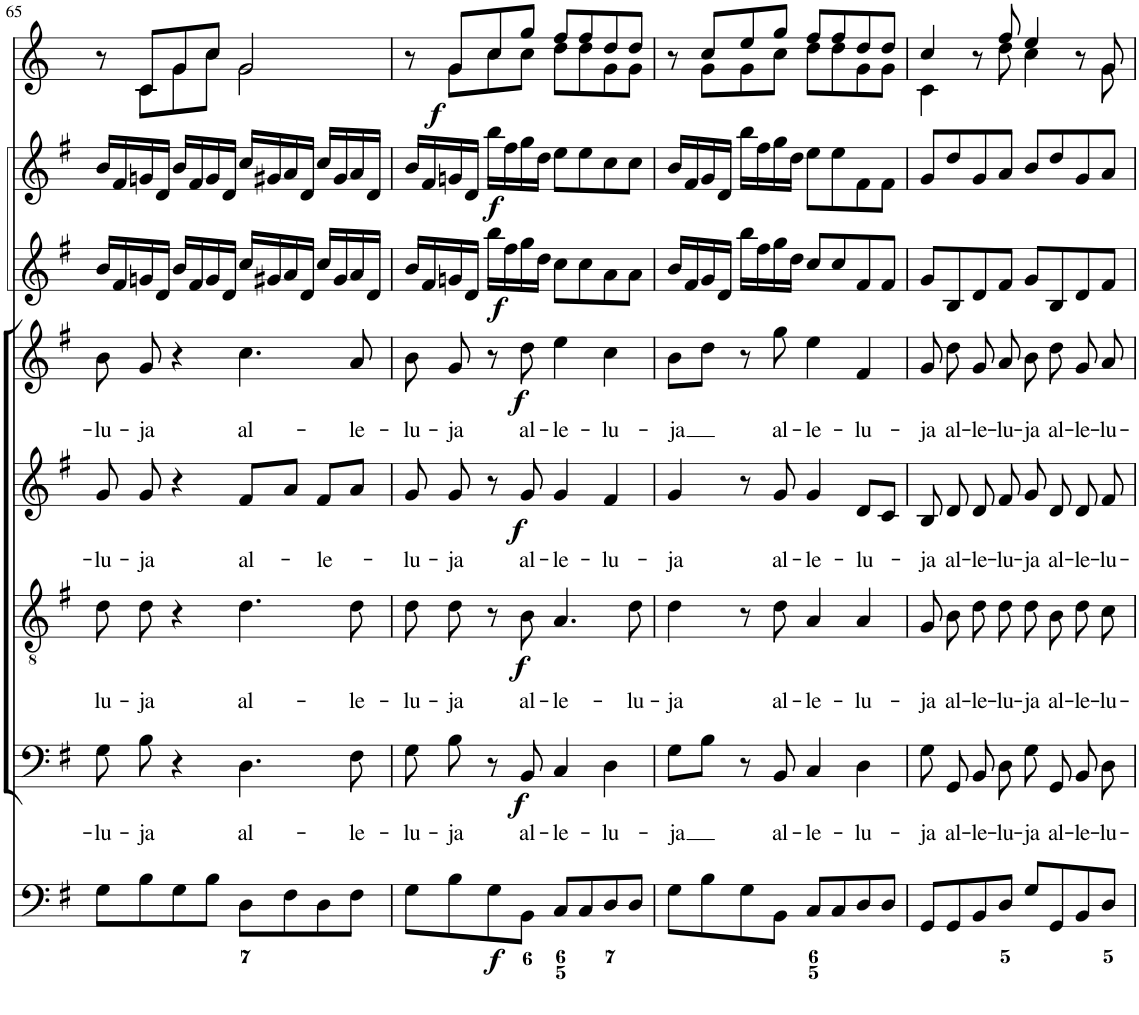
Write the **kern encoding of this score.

**kern	**dynam	**kern	**text	**dynam	**kern	**text	**dynam	**kern	**text	**dynam	**kern	**text	**dynam	**kern	**dynam	**kern	**dynam	**kern	**dynam
*part8	*part8	*part7	*part7	*part7	*part6	*part6	*part6	*part5	*part5	*part5	*part4	*part4	*part4	*part3	*part3	*part2	*part2	*part1	*part1
*staff8	*staff8	*staff7	*staff7	*staff7	*staff6	*staff6	*staff6	*staff5	*staff5	*staff5	*staff4	*staff4	*staff4	*staff3	*staff3	*staff2	*staff2	*staff1	*staff1
*I"Organ	*	*I"Voice	*	*	*I"Tenor	*	*	*I"Alto	*	*	*I"Voice	*	*	*I"Violin	*	*I"Violini	*	*I"Corni in G	*
*	*	*	*	*	*	*	*	*	*	*	*	*	*	*I'Vln	*	*I'Vln	*	*	*
!!LO:PB:g=z
*clefF4	*	*clefF4	*	*	*clefGv2	*	*	*clefG2	*	*	*clefG2	*	*	*clefG2	*	*clefG2	*	*clefG2	*
*	*	*	*	*	*	*	*	*	*	*	*	*	*	*	*	*	*	*Trd3c5	*
*k[f#]	*	*k[f#]	*	*	*k[f#]	*	*	*k[f#]	*	*	*k[f#]	*	*	*k[f#]	*	*k[f#]	*	*k[]	*
*M4/4	*	*M4/4	*	*	*M4/4	*	*	*M4/4	*	*	*M4/4	*	*	*M4/4	*	*M4/4	*	*M4/4	*
*met(c)	*	*met(c)	*	*	*met(c)	*	*	*met(c)	*	*	*met(c)	*	*	*met(c)	*	*met(c)	*	*met(c)	*
=65	=65	=65	=65	=65	=65	=65	=65	=65	=65	=65	=65	=65	=65	=65	=65	=65	=65	=65	=65
!	!	!	!LO:LY:b	!	!	!LO:LY:b	!	!	!LO:LY:b	!	!	!LO:LY:b	!	!	!	!	!	!	!
*	*	*	*	*	*	*	*	*	*	*	*	*	*	*	*	*	*	*^	*
8G\L	.	8G\	-lu-	.	8d\L	lu-	.	8g/	-lu-	.	8b\	-lu-	.	16b/LL	.	16b/LL	.	8r	8ryy	.
.	.	.	.	.	.	.	.	.	.	.	.	.	.	16f#/	.	16f#/	.	.	.	.
!	!	!	!LO:LY:b	!	!	!LO:LY:b	!	!	!LO:LY:b	!	!	!LO:LY:b	!	!	!	!	!	!	!	!
8B\	.	8B\	-ja	.	8d\J	-ja	.	8g/	-ja	.	8g/	-ja	.	16gn/	.	16gn/	.	8c/L	8c\L	.
.	.	.	.	.	.	.	.	.	.	.	.	.	.	16d/JJ	.	16d/JJ	.	.	.	.
8G\	.	4r	.	.	4r	.	.	4r	.	.	4r	.	.	16b/LL	.	16b/LL	.	8g/	8g\	.
.	.	.	.	.	.	.	.	.	.	.	.	.	.	16f#/	.	16f#/	.	.	.	.
8B\J	.	.	.	.	.	.	.	.	.	.	.	.	.	16g/	.	16g/	.	8cc/J	8cc\J	.
.	.	.	.	.	.	.	.	.	.	.	.	.	.	16d/JJ	.	16d/JJ	.	.	.	.
!	!	!	!LO:LY:b	!	!	!LO:LY:b	!	!	!LO:LY:b	!	!	!LO:LY:b	!	!	!	!	!	!	!	!
8D\L	.	4.D\	al-	.	4.d\	al-	.	8f#/L	al-	.	4.cc\	al-	.	16cc/LL	.	16cc/LL	.	2g/	2g\	.
.	.	.	.	.	.	.	.	.	.	.	.	.	.	16g#X/	.	16g#X/	.	.	.	.
8F#\	.	.	.	.	.	.	.	8a/J	.	.	.	.	.	16a/	.	16a/	.	.	.	.
.	.	.	.	.	.	.	.	.	.	.	.	.	.	16d/JJ	.	16d/JJ	.	.	.	.
!	!	!	!	!	!	!	!	!	!LO:LY:b	!	!	!	!	!	!	!	!	!	!	!
8D\	.	.	.	.	.	.	.	8f#/L	-le-	.	.	.	.	16cc/LL	.	16cc/LL	.	.	.	.
.	.	.	.	.	.	.	.	.	.	.	.	.	.	16g#/	.	16g#/	.	.	.	.
!	!	!	!LO:LY:b	!	!	!LO:LY:b	!	!	!	!	!	!LO:LY:b	!	!	!	!	!	!	!	!
8F#\J	.	8F#\	-le-	.	8d\	-le-	.	8a/J	.	.	8a/	-le-	.	16a/	.	16a/	.	.	.	.
.	.	.	.	.	.	.	.	.	.	.	.	.	.	16d/JJ	.	16d/JJ	.	.	.	.
=66	=66	=66	=66	=66	=66	=66	=66	=66	=66	=66	=66	=66	=66	=66	=66	=66	=66	=66	=66	=66
!	!	!	!LO:LY:b	!	!	!LO:LY:b	!	!	!LO:LY:b	!	!	!LO:LY:b	!	!	!	!	!	!	!	!
8G\L	.	8G\	-lu-	.	8d\L	-lu-	.	8g/	-lu-	.	8b\	-lu-	.	16b/LL	.	16b/LL	.	8r	8ryy	.
.	.	.	.	.	.	.	.	.	.	.	.	.	.	16f#/	.	16f#/	.	.	.	.
!	!	!	!LO:LY:b	!	!	!LO:LY:b	!	!	!LO:LY:b	!	!	!LO:LY:b	!	!	!	!	!	!	!	!LO:DY:b
8B\	.	8B\	-ja	.	8d\J	-ja	.	8g/	-ja	.	8g/	-ja	.	16gn/	.	16gn/	.	8g/L	8g\L	f
.	.	.	.	.	.	.	.	.	.	.	.	.	.	16d/JJ	.	16d/JJ	.	.	.	.
!	!LO:DY:b	!	!	!	!	!	!	!	!	!	!	!	!	!	!LO:DY:b	!	!LO:DY:b	!	!	!
8G\	f	8r	.	.	8r	.	.	8r	.	.	8r	.	.	16bb\LL	f	16bb\LL	f	8cc/	8cc\	.
.	.	.	.	.	.	.	.	.	.	.	.	.	.	16ff#\	.	16ff#\	.	.	.	.
!	!	!	!LO:LY:b	!LO:DY:b	!	!LO:LY:b	!LO:DY:b	!	!LO:LY:b	!LO:DY:b	!	!LO:LY:b	!LO:DY:b	!	!	!	!	!	!	!
8BB\J	.	8BB/	al-	f	8B\	al-	f	8g/	al-	f	8dd\	al-	f	16gg\	.	16gg\	.	8gg/J	8cc\J	.
.	.	.	.	.	.	.	.	.	.	.	.	.	.	16dd\JJ	.	16dd\JJ	.	.	.	.
!	!	!	!LO:LY:b	!	!	!LO:LY:b	!	!	!LO:LY:b	!	!	!LO:LY:b	!	!	!	!	!	!	!	!
8C/L	.	4C/	-le-	.	4.A/	-le-	.	4g/	-le-	.	4ee\	-le-	.	8cc\L	.	8ee\L	.	8ff/L	8dd\L	.
8C/	.	.	.	.	.	.	.	.	.	.	.	.	.	8cc\	.	8ee\	.	8ff/	8dd\	.
!	!	!	!LO:LY:b	!	!	!	!	!	!LO:LY:b	!	!	!LO:LY:b	!	!	!	!	!	!	!	!
8D/	.	4D\	-lu-	.	.	.	.	4f#/	-lu-	.	4cc\	-lu-	.	8a\	.	8cc\	.	8dd/	8g\	.
!	!	!	!	!	!	!LO:LY:b	!	!	!	!	!	!	!	!	!	!	!	!	!	!
8D/J	.	.	.	.	8d\	-lu-	.	.	.	.	.	.	.	8a\J	.	8cc\J	.	8dd/J	8g\J	.
=67	=67	=67	=67	=67	=67	=67	=67	=67	=67	=67	=67	=67	=67	=67	=67	=67	=67	=67	=67	=67
!	!	!	!LO:LY:b	!	!	!LO:LY:b	!	!	!LO:LY:b	!	!	!LO:LY:b	!	!	!	!	!	!	!	!
8G\L	.	8G\L	-ja	.	4d\	-ja	.	4g/	-ja	.	8b\L	-ja	.	16b/LL	.	16b/LL	.	8r	8ryy	.
.	.	.	.	.	.	.	.	.	.	.	.	.	.	16f#/	.	16f#/	.	.	.	.
8B\	.	8B\J	.	.	.	.	.	.	.	.	8dd\J	.	.	16g/	.	16g/	.	8cc/L	8g\L	.
.	.	.	.	.	.	.	.	.	.	.	.	.	.	16d/JJ	.	16d/JJ	.	.	.	.
8G\	.	8r	.	.	8r	.	.	8r	.	.	8r	.	.	16bb\LL	.	16bb\LL	.	8ee/	8g\	.
.	.	.	.	.	.	.	.	.	.	.	.	.	.	16ff#\	.	16ff#\	.	.	.	.
!	!	!	!LO:LY:b	!	!	!LO:LY:b	!	!	!LO:LY:b	!	!	!LO:LY:b	!	!	!	!	!	!	!	!
8BB\J	.	8BB/	al-	.	8d\	al-	.	8g/	al-	.	8gg\	al-	.	16gg\	.	16gg\	.	8gg/J	8cc\J	.
.	.	.	.	.	.	.	.	.	.	.	.	.	.	16dd\JJ	.	16dd\JJ	.	.	.	.
!	!	!	!LO:LY:b	!	!	!LO:LY:b	!	!	!LO:LY:b	!	!	!LO:LY:b	!	!	!	!	!	!	!	!
8C/L	.	4C/	-le-	.	4A/	-le-	.	4g/	le-	.	4ee\	-le-	.	8cc/L	.	8ee\L	.	8ff/L	8dd\L	.
8C/	.	.	.	.	.	.	.	.	.	.	.	.	.	8cc/	.	8ee\	.	8ff/	8dd\	.
!	!	!	!LO:LY:b	!	!	!LO:LY:b	!	!	!LO:LY:b	!	!	!LO:LY:b	!	!	!	!	!	!	!	!
8D/	.	4D\	-lu-	.	4A/	-lu-	.	8d/L	-lu-	.	4f#/	-lu-	.	8f#/	.	8f#\	.	8dd/	8g\	.
8D/J	.	.	.	.	.	.	.	8c/J	.	.	.	.	.	8f#/J	.	8f#\J	.	8dd/J	8g\J	.
=68	=68	=68	=68	=68	=68	=68	=68	=68	=68	=68	=68	=68	=68	=68	=68	=68	=68	=68	=68	=68
!	!	!	!LO:LY:b	!	!	!LO:LY:b	!	!	!LO:LY:b	!	!	!LO:LY:b	!	!	!	!	!	!	!	!
8GG/L	.	8G\	-ja	.	8G/L	-ja	.	8B/	-ja	.	8g/	-ja	.	8g/L	.	8g/L	.	4cc/	4c\	.
!	!	!	!LO:LY:b	!	!	!LO:LY:b	!	!	!LO:LY:b	!	!	!LO:LY:b	!	!	!	!	!	!	!	!
8GG/	.	8GG/	al-	.	8B/J	al-	.	8d/	al-	.	8dd\	al-	.	8B/	.	8dd/	.	.	.	.
!	!	!	!LO:LY:b	!	!	!LO:LY:b	!	!	!LO:LY:b	!	!	!LO:LY:b	!	!	!	!	!	!	!	!
8BB/	.	8BB/	-le-	.	8d\L	-le-	.	8d/	-le-	.	8g/	-le-	.	8d/	.	8g/	.	8r	8ryy	.
!	!	!	!LO:LY:b	!	!	!LO:LY:b	!	!	!LO:LY:b	!	!	!LO:LY:b	!	!	!	!	!	!	!	!
8D/J	.	8D\	-lu-	.	8d\J	-lu-	.	8f#/	-lu-	.	8a/	-lu-	.	8f#/J	.	8a/J	.	8ff/	8dd\	.
!	!	!	!LO:LY:b	!	!	!LO:LY:b	!	!	!LO:LY:b	!	!	!LO:LY:b	!	!	!	!	!	!	!	!
8G/L	.	8G\	-ja	.	8d\L	-ja	.	8g/	-ja	.	8b\	-ja	.	8g/L	.	8b/L	.	4ee/	4cc\	.
!	!	!	!LO:LY:b	!	!	!LO:LY:b	!	!	!LO:LY:b	!	!	!LO:LY:b	!	!	!	!	!	!	!	!
8GG/	.	8GG/	al-	.	8B\J	al-	.	8d/	al-	.	8dd\	al-	.	8B/	.	8dd/	.	.	.	.
!	!	!	!LO:LY:b	!	!	!LO:LY:b	!	!	!LO:LY:b	!	!	!LO:LY:b	!	!	!	!	!	!	!	!
8BB/	.	8BB/	-le-	.	8d\L	-le-	.	8d/	-le-	.	8g/	-le-	.	8d/	.	8g/	.	8r	8ryy	.
!	!	!	!LO:LY:b	!	!	!LO:LY:b	!	!	!LO:LY:b	!	!	!LO:LY:b	!	!	!	!	!	!	!	!
8D/J	.	8D\	-lu-	.	8c\J	-lu-	.	8f#/	-lu-	.	8a/	-lu-	.	8f#/J	.	8a/J	.	8g/	8g\	.
*	*	*	*	*	*	*	*	*	*	*	*	*	*	*	*	*	*	*v	*v	*
=	=	=	=	=	=	=	=	=	=	=	=	=	=	=	=	=	=	=	=
*-	*-	*-	*-	*-	*-	*-	*-	*-	*-	*-	*-	*-	*-	*-	*-	*-	*-	*-	*-
